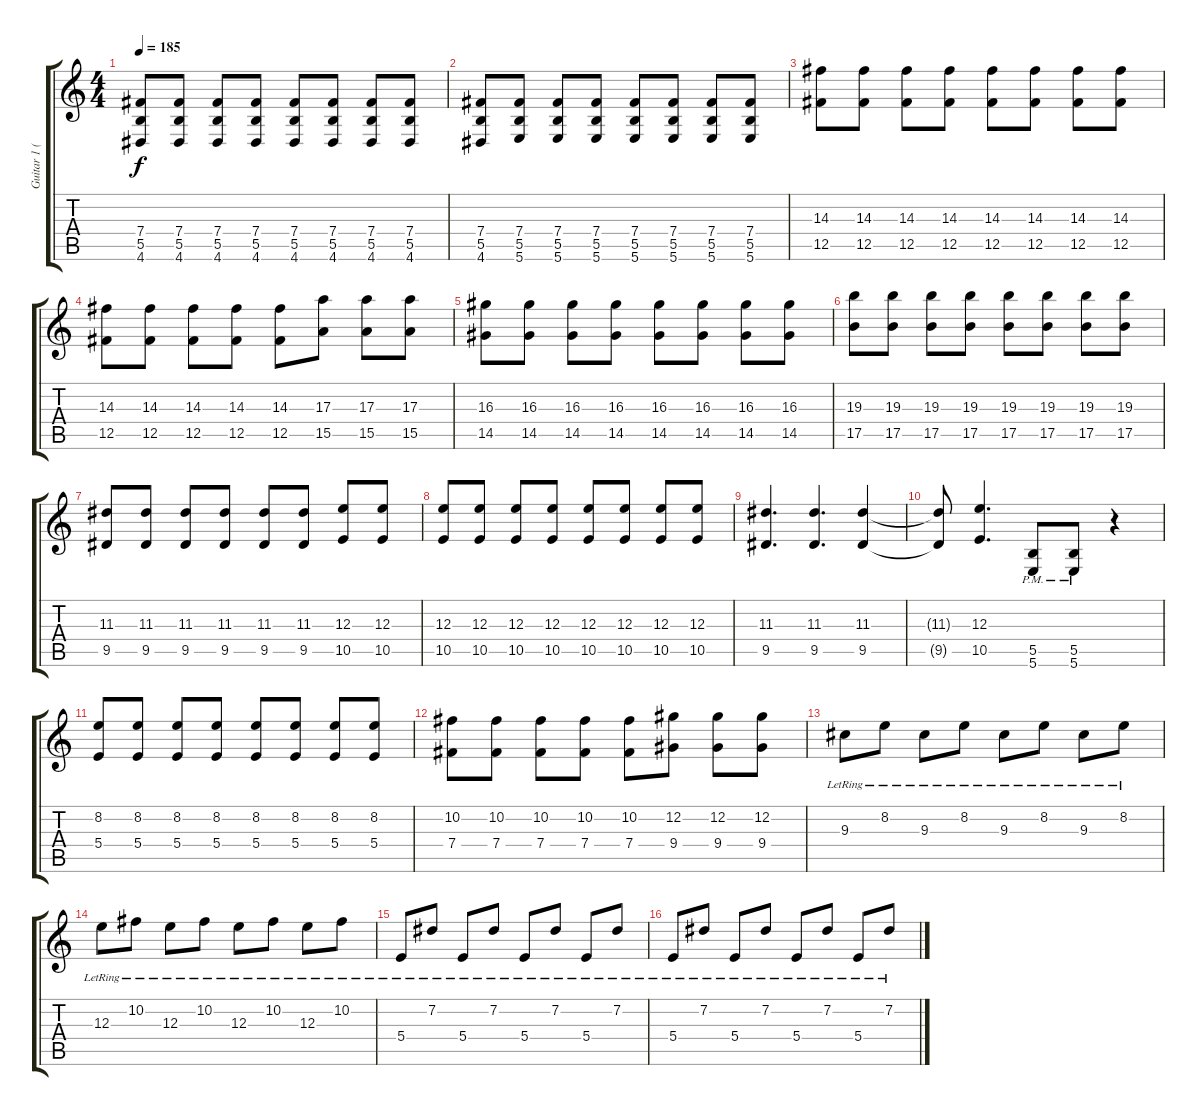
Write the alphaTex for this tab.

\track ("Guitar 1 (Cran)" "Guitar 1 (") {instrument distortionguitar}
\staff {score tabs}
\tuning (Db4 Ab3 E3 B2 Gb2 B1) {hide}
\ts (4 4)
\tempo 185
\clef g2
\ks c
(7.4 5.5 4.6).8{dy f} (7.4 5.5 4.6).8 (7.4 5.5 4.6).8 (7.4 5.5 4.6).8 (7.4 5.5 4.6).8 (7.4 5.5 4.6).8 (7.4 5.5 4.6).8 (7.4 5.5 4.6).8 |
(7.4 5.5 4.6).8 (7.4 5.5 5.6).8 (7.4 5.5 5.6).8 (7.4 5.5 5.6).8 (7.4 5.5 5.6).8 (7.4 5.5 5.6).8 (7.4 5.5 5.6).8 (7.4 5.5 5.6).8 |
(14.3 12.5).8 (14.3 12.5).8 (14.3 12.5).8 (14.3 12.5).8 (14.3 12.5).8 (14.3 12.5).8 (14.3 12.5).8 (14.3 12.5).8 |
(14.3 12.5).8 (14.3 12.5).8 (14.3 12.5).8 (14.3 12.5).8 (14.3 12.5).8 (17.3 15.5).8 (17.3 15.5).8 (17.3 15.5).8 |
(16.3 14.5).8 (16.3 14.5).8 (16.3 14.5).8 (16.3 14.5).8 (16.3 14.5).8 (16.3 14.5).8 (16.3 14.5).8 (16.3 14.5).8 |
(19.3 17.5).8 (19.3 17.5).8 (19.3 17.5).8 (19.3 17.5).8 (19.3 17.5).8 (19.3 17.5).8 (19.3 17.5).8 (19.3 17.5).8 |
(11.3 9.5).8 (11.3 9.5).8 (11.3 9.5).8 (11.3 9.5).8 (11.3 9.5).8 (11.3 9.5).8 (12.3 10.5).8 (12.3 10.5).8 |
(12.3 10.5).8 (12.3 10.5).8 (12.3 10.5).8 (12.3 10.5).8 (12.3 10.5).8 (12.3 10.5).8 (12.3 10.5).8 (12.3 10.5).8 |
(11.3 9.5).4{d} (11.3 9.5).4{d} (11.3 9.5).4 |
(11.3{t} 9.5{t}).8 (12.3 10.5).4{d} (5.5{pm} 5.6{pm}).8 (5.5{pm} 5.6{pm}).8 r.4 |
(8.2 5.4).8 (8.2 5.4).8 (8.2 5.4).8 (8.2 5.4).8 (8.2 5.4).8 (8.2 5.4).8 (8.2 5.4).8 (8.2 5.4).8 |
(10.2 7.4).8 (10.2 7.4).8 (10.2 7.4).8 (10.2 7.4).8 (10.2 7.4).8 (12.2 9.4).8 (12.2 9.4).8 (12.2 9.4).8 |
9.3{lr}.8 8.2{lr}.8 9.3{lr}.8 8.2{lr}.8 9.3{lr}.8 8.2{lr}.8 9.3{lr}.8 8.2{lr}.8 |
12.3{lr}.8 10.2{lr}.8 12.3{lr}.8 10.2{lr}.8 12.3{lr}.8 10.2{lr}.8 12.3{lr}.8 10.2{lr}.8 |
5.4{lr}.8 7.2{lr}.8 5.4{lr}.8 7.2{lr}.8 5.4{lr}.8 7.2{lr}.8 5.4{lr}.8 7.2{lr}.8 |
5.4{lr}.8 7.2{lr}.8 5.4{lr}.8 7.2{lr}.8 5.4{lr}.8 7.2{lr}.8 5.4{lr}.8 7.2{lr}.8
